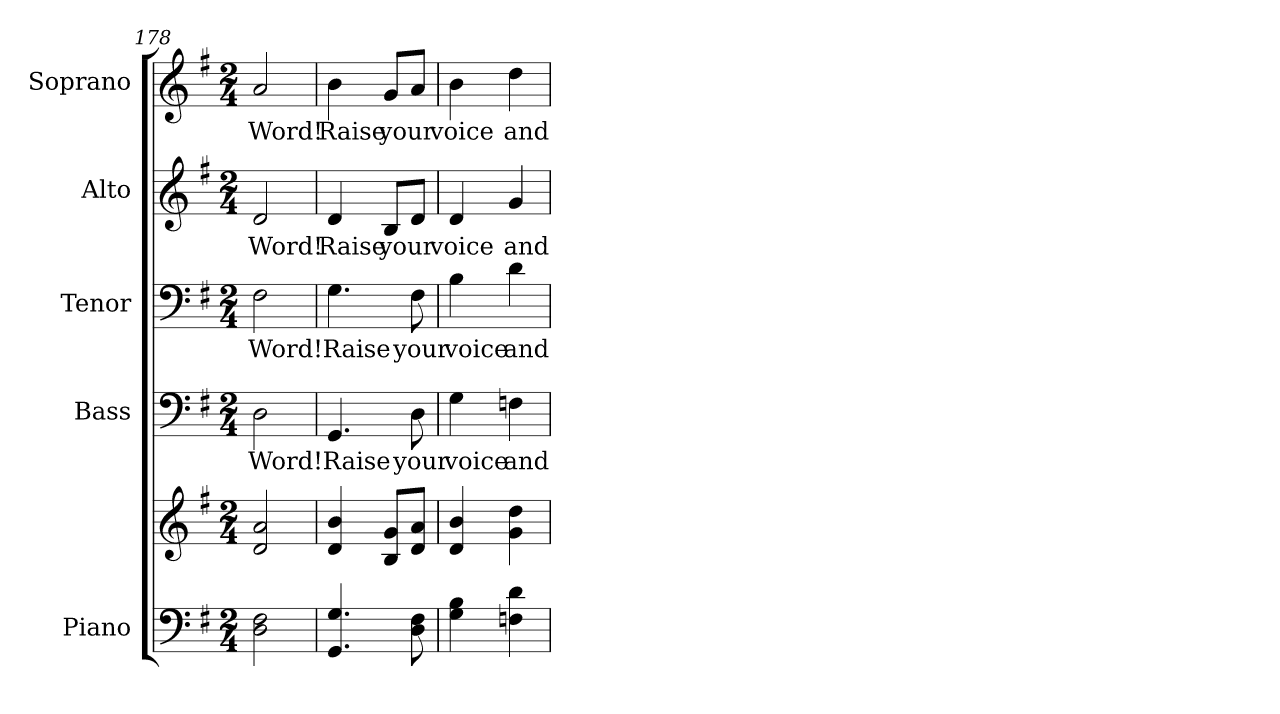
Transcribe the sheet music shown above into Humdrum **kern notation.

**kern	**kern	**kern	**text	**kern	**text	**kern	**text	**kern	**text
*part5	*part5	*part4	*part4	*part3	*part3	*part2	*part2	*part1	*part1
*staff6	*staff5	*staff4	*staff4	*staff3	*staff3	*staff2	*staff2	*staff1	*staff1
*I"Piano	*	*I"Bass	*	*I"Tenor	*	*I"Alto	*	*I"Soprano	*
*I'Pno.	*	*I'B.	*	*I'T.	*	*I'A.	*	*I'S.	*
!!LO:PB:g=z
*clefF4	*clefG2	*clefF4	*	*clefF4	*	*clefG2	*	*clefG2	*
*k[f#]	*k[f#]	*k[f#]	*	*k[f#]	*	*k[f#]	*	*k[f#]	*
*G:	*G:	*G:	*	*G:	*	*G:	*	*G:	*
*M2/4	*M2/4	*M2/4	*	*M2/4	*	*M2/4	*	*M2/4	*
=178	=178	=178	=178	=178	=178	=178	=178	=178	=178
!	!	!	!LO:LY:b:color=#000000	!	!	!	!	!	!
!	!	!	!	!	!LO:LY:b:color=#000000	!	!	!	!
!	!	!	!	!	!	!	!LO:LY:b:color=#000000	!	!
!	!	!	!	!	!	!	!	!	!LO:LY:b:color=#000000
2Di\ 2F#i	2di/ 2ai	2Di\	Word!	2F#i\	Word!	2di/	Word!	2ai/	Word!
=179	=179	=179	=179	=179	=179	=179	=179	=179	=179
!	!	!	!LO:LY:b:color=#000000	!	!	!	!	!	!
!	!	!	!	!	!LO:LY:b:color=#000000	!	!	!	!
!	!	!	!	!	!	!	!LO:LY:b:color=#000000	!	!
!	!	!	!	!	!	!	!	!	!LO:LY:b:color=#000000
4.GGi/ 4.Gi	4di/ 4bi	4.GGi/	Raise	4.Gi\	Raise	4di/	Raise	4bi\	Raise
!	!	!	!	!	!	!	!LO:LY:b:color=#000000	!	!
!	!	!	!	!	!	!	!	!	!LO:LY:b:color=#000000
.	8Bi/ 8giL	.	.	.	.	8Bi/L	your	8gi/L	your
!	!	!	!LO:LY:b:color=#000000	!	!	!	!	!	!
!	!	!	!	!	!LO:LY:b:color=#000000	!	!	!	!
8Di\ 8F#i	8di/ 8aiJ	8Di\	your	8F#i\	your	8di/J	.	8ai/J	.
=180	=180	=180	=180	=180	=180	=180	=180	=180	=180
!	!	!	!LO:LY:b:color=#000000	!	!	!	!	!	!
!	!	!	!	!	!LO:LY:b:color=#000000	!	!	!	!
!	!	!	!	!	!	!	!LO:LY:b:color=#000000	!	!
!	!	!	!	!	!	!	!	!	!LO:LY:b:color=#000000
4Gi\ 4Bi	4di/ 4bi	4Gi\	voice	4Bi\	voice	4di/	voice	4bi\	voice
!	!	!	!LO:LY:b:color=#000000	!	!	!	!	!	!
!	!	!	!	!	!LO:LY:b:color=#000000	!	!	!	!
!	!	!	!	!	!	!	!LO:LY:b:color=#000000	!	!
!	!	!	!	!	!	!	!	!	!LO:LY:b:color=#000000
4Fni\ 4di	4gi\ 4ddi	4Fni\	and	4di\	and	4gi/	and	4ddi\	and
=	=	=	=	=	=	=	=	=	=
*-	*-	*-	*-	*-	*-	*-	*-	*-	*-
